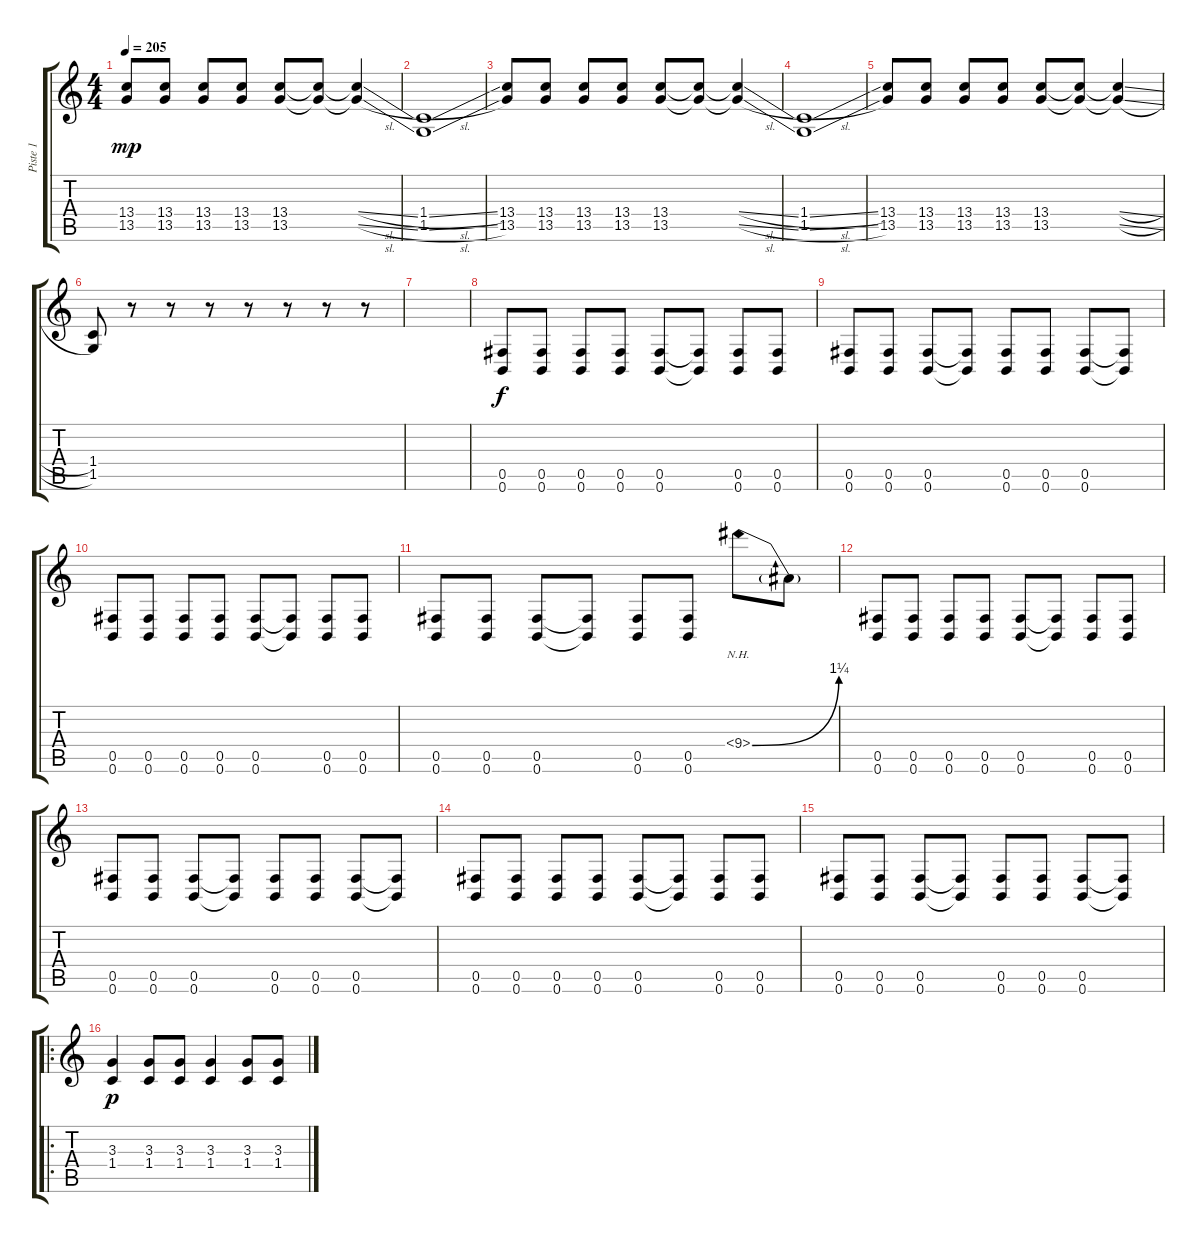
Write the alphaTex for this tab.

\track ("Piste 1" "Piste 1") {instrument distortionguitar}
\staff {score tabs}
\tuning (Db4 Ab3 E3 B2 Gb2 B1) {hide}
\ts (4 4)
\tempo 205
\clef g2
\ks c
(13.4 13.5).8{dy mp} (13.4 13.5).8 (13.4 13.5).8 (13.4 13.5).8 (13.4 13.5).8 (13.4{t} 13.5{t}).8 (13.4{sl t} 13.5{sl t}).4 |
(1.4{sl} 1.5{sl}).1 |
(13.4 13.5).8 (13.4 13.5).8 (13.4 13.5).8 (13.4 13.5).8 (13.4 13.5).8 (13.4{t} 13.5{t}).8 (13.4{sl t} 13.5{sl t}).4 |
(1.4{sl} 1.5{sl}).1 |
(13.4 13.5).8 (13.4 13.5).8 (13.4 13.5).8 (13.4 13.5).8 (13.4 13.5).8 (13.4{t} 13.5{t}).8 (13.4{sl t} 13.5{sl t}).4 |
(1.4 1.5).8 r.8 r.8 r.8 r.8 r.8 r.8 r.8 |
|
(0.5 0.6).8{dy f} (0.5 0.6).8 (0.5 0.6).8 (0.5 0.6).8 (0.5 0.6).8 (0.5{t} 0.6{t}).8 (0.5 0.6).8 (0.5 0.6).8 |
(0.5 0.6).8 (0.5 0.6).8 (0.5 0.6).8 (0.5{t} 0.6{t}).8 (0.5 0.6).8 (0.5 0.6).8 (0.5 0.6).8 (0.5{t} 0.6{t}).8 |
(0.5 0.6).8 (0.5 0.6).8 (0.5 0.6).8 (0.5 0.6).8 (0.5 0.6).8 (0.5{t} 0.6{t}).8 (0.5 0.6).8 (0.5 0.6).8 |
(0.5 0.6).8 (0.5 0.6).8 (0.5 0.6).8 (0.5{t} 0.6{t}).8 (0.5 0.6).8 (0.5 0.6).8 9.4{be (bend 0 0 60 5) nh}.8 9.4{t}.8 |
(0.5 0.6).8 (0.5 0.6).8 (0.5 0.6).8 (0.5 0.6).8 (0.5 0.6).8 (0.5{t} 0.6{t}).8 (0.5 0.6).8 (0.5 0.6).8 |
(0.5 0.6).8 (0.5 0.6).8 (0.5 0.6).8 (0.5{t} 0.6{t}).8 (0.5 0.6).8 (0.5 0.6).8 (0.5 0.6).8 (0.5{t} 0.6{t}).8 |
(0.5 0.6).8 (0.5 0.6).8 (0.5 0.6).8 (0.5 0.6).8 (0.5 0.6).8 (0.5{t} 0.6{t}).8 (0.5 0.6).8 (0.5 0.6).8 |
(0.5 0.6).8 (0.5 0.6).8 (0.5 0.6).8 (0.5{t} 0.6{t}).8 (0.5 0.6).8 (0.5 0.6).8 (0.5 0.6).8 (0.5{t} 0.6{t}).8 |
\ro
(3.3 1.4).4{dy p} (3.3 1.4).8 (3.3 1.4).8 (3.3 1.4).4 (3.3 1.4).8 (3.3 1.4).8
